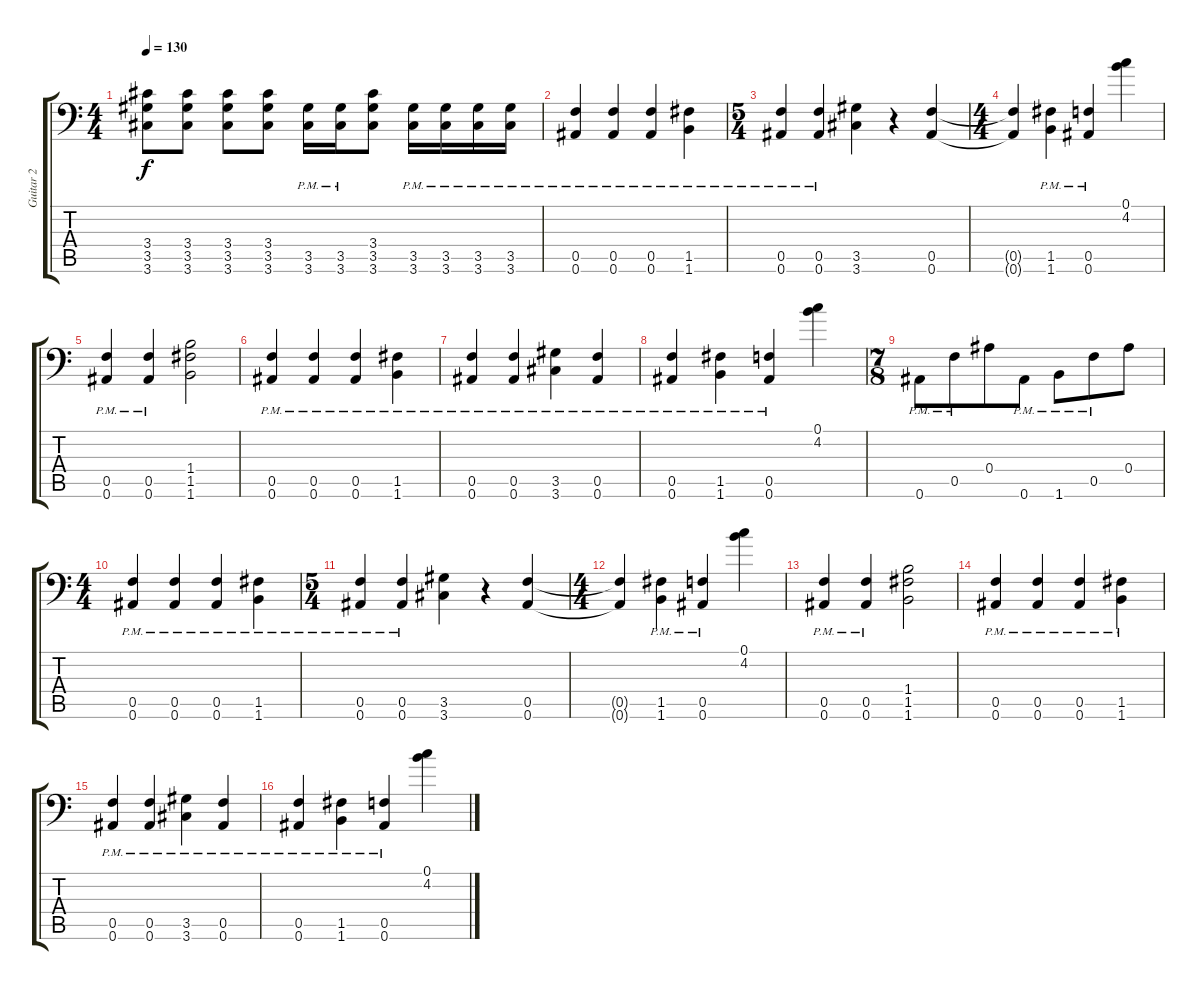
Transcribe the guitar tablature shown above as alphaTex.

\track ("Guitar 2" "Guitar 2") {instrument distortionguitar}
\staff {score tabs}
\tuning (C4 G3 Eb3 Bb2 F2 Bb1) {hide}
\ts (4 4)
\tempo 130
\clef f4
\ks c
(3.4 3.5 3.6).8{dy f} (3.4 3.5 3.6).8 (3.4 3.5 3.6).8 (3.4 3.5 3.6).8 (3.5{pm} 3.6{pm}).16 (3.5{pm} 3.6{pm}).16 (3.4 3.5 3.6).8 (3.5{pm} 3.6{pm}).16 (3.5{pm} 3.6{pm}).16 (3.5{pm} 3.6{pm}).16 (3.5{pm} 3.6{pm}).16 |
(0.5{pm} 0.6{pm}).4 (0.5{pm} 0.6{pm}).4 (0.5{pm} 0.6{pm}).4 (1.5{pm} 1.6{pm}).4 |
\ts (5 4)
(0.5{pm} 0.6{pm}).4 (0.5{pm} 0.6{pm}).4 (3.5 3.6).4 r.4 (0.5 0.6).4 |
\ts (4 4)
(0.5{t} 0.6{t}).4 (1.5{pm} 1.6{pm}).4 (0.5{pm} 0.6{pm}).4 (0.1 4.2).4 |
(0.5{pm} 0.6{pm}).4 (0.5{pm} 0.6{pm}).4 (1.4 1.5 1.6).2 |
(0.5{pm} 0.6{pm}).4 (0.5{pm} 0.6{pm}).4 (0.5{pm} 0.6{pm}).4 (1.5{pm} 1.6{pm}).4 |
(0.5{pm} 0.6{pm}).4 (0.5{pm} 0.6{pm}).4 (3.5{pm} 3.6{pm}).4 (0.5{pm} 0.6{pm}).4 |
(0.5{pm} 0.6{pm}).4 (1.5{pm} 1.6{pm}).4 (0.5{pm} 0.6{pm}).4 (0.1 4.2).4 |
\ts (7 8)
0.6{pm}.8 0.5{pm}.8 0.4.8 0.6{pm}.8 1.6{pm}.8 0.5{pm}.8 0.4.8 |
\ts (4 4)
(0.5{pm} 0.6{pm}).4 (0.5{pm} 0.6{pm}).4 (0.5{pm} 0.6{pm}).4 (1.5{pm} 1.6{pm}).4 |
\ts (5 4)
(0.5{pm} 0.6{pm}).4 (0.5{pm} 0.6{pm}).4 (3.5 3.6).4 r.4 (0.5 0.6).4 |
\ts (4 4)
(0.5{t} 0.6{t}).4 (1.5{pm} 1.6{pm}).4 (0.5{pm} 0.6{pm}).4 (0.1 4.2).4 |
(0.5{pm} 0.6{pm}).4 (0.5{pm} 0.6{pm}).4 (1.4 1.5 1.6).2 |
(0.5{pm} 0.6{pm}).4 (0.5{pm} 0.6{pm}).4 (0.5{pm} 0.6{pm}).4 (1.5{pm} 1.6{pm}).4 |
(0.5{pm} 0.6{pm}).4 (0.5{pm} 0.6{pm}).4 (3.5{pm} 3.6{pm}).4 (0.5{pm} 0.6{pm}).4 |
(0.5{pm} 0.6{pm}).4 (1.5{pm} 1.6{pm}).4 (0.5{pm} 0.6{pm}).4 (0.1 4.2).4
